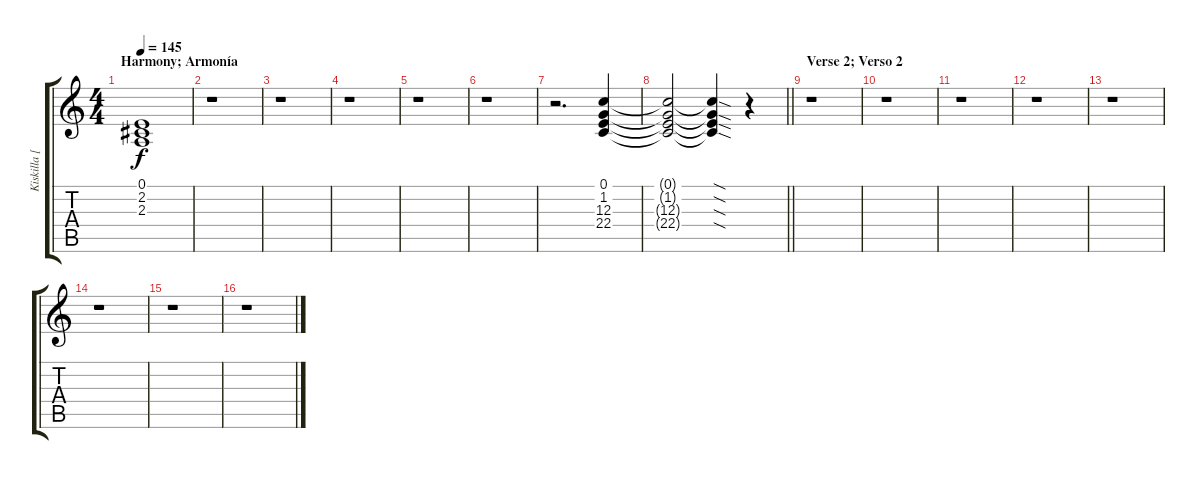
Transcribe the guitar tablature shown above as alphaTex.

\track ("Kiskilla [Teclado]" "Kiskilla [") {instrument churchorgan}
\staff {score tabs}
\tuning (E4 B3 G3 D3 A2 E2) {hide}
\ts (4 4)
\section ("" "Harmony; Armonía")
\tempo 145
\clef g2
\ks c
(0.1 2.2 2.3).1{dy f} |
r.1 |
r.1 |
r.1 |
r.1 |
r.1 |
r.2{d} (0.1 1.2 12.3 22.4).4 |
\barLineRight lightlight
(0.1{t} 1.2{t} 12.3{t} 22.4{t}).2 (0.1{sod t} 1.2{sod t} 12.3{sod t} 22.4{sod t}).4 r.4 |
\section ("" "Verse 2; Verso 2")
r.1 |
r.1 |
r.1 |
r.1 |
r.1 |
r.1 |
r.1 |
r.1
